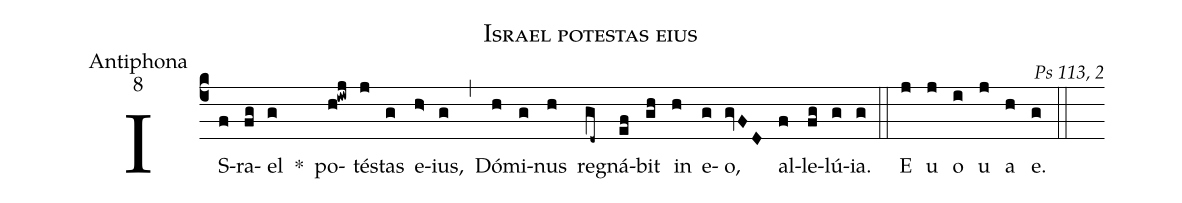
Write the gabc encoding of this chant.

name:Israel potestas eius;
office-part:Antiphona;
mode:8;
commentary:Ps 113, 2;
%%
(c4) IS(f)ra(fg)el(g) *() po(h!iwj)tés(j)tas(g) e(h>)ius,(g) (,) Dó(h)mi(g)nus(h) reg(gd~)ná(ef)bit(gh) in(h) e(g)o,(gvFD) al(f)le(fg)lú(g)ia.(g) (::) E(j) u(j) o(i) u(j) a(h) e.(g) (::)
